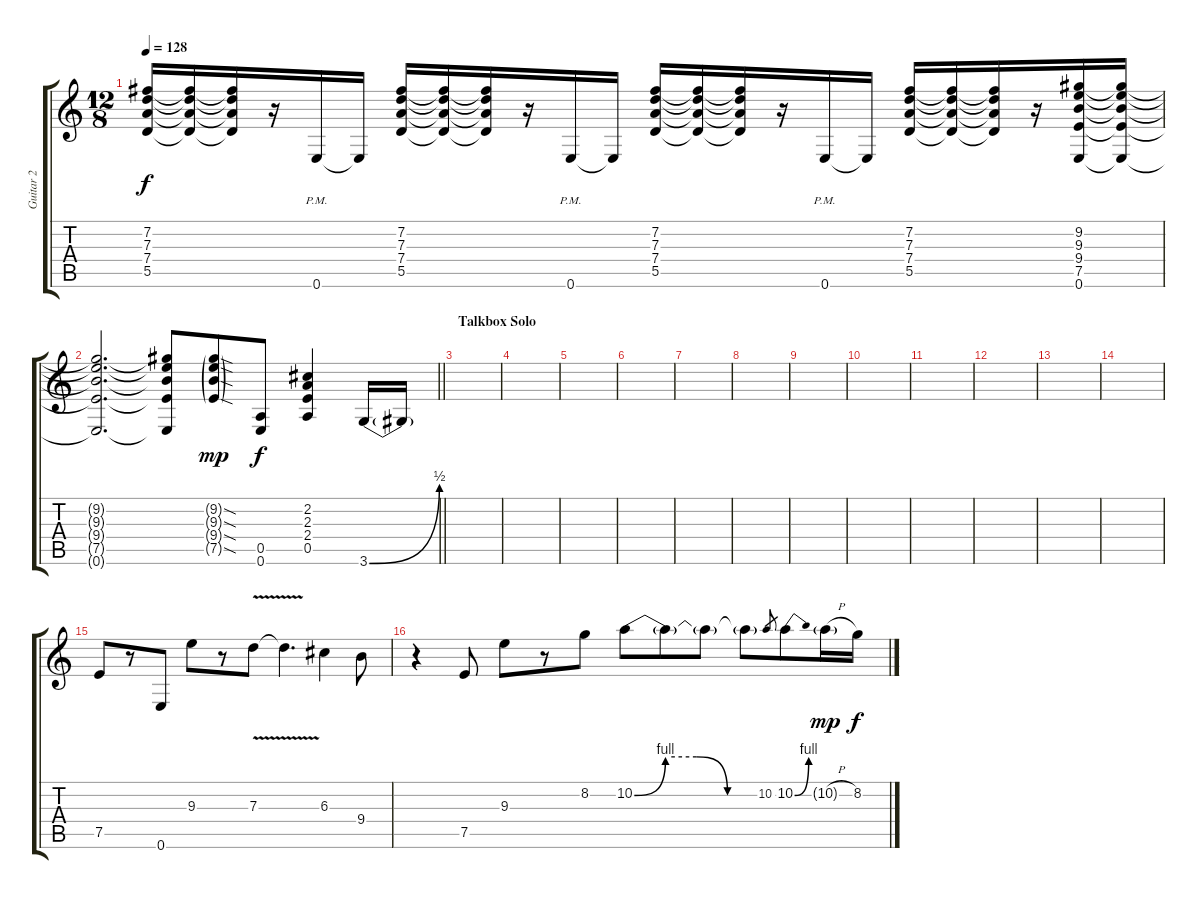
\track ("Guitar 2" "Guitar 2") {instrument overdrivenguitar}
\staff {score tabs}
\tuning (E4 B3 G3 D3 A2 E2) {hide}
\ts (12 8)
\tempo 128
\clef g2
\ks c
(7.2 7.3 7.4 5.5).16{dy f} (7.2{t} 7.3{t} 7.4{t} 5.5{t}).16 (7.2{t} 7.3{t} 7.4{t} 5.5{t}).16 r.16 0.6{pm}.16 0.6{t}.16 (7.2 7.3 7.4 5.5).16 (7.2{t} 7.3{t} 7.4{t} 5.5{t}).16 (7.2{t} 7.3{t} 7.4{t} 5.5{t}).16 r.16 0.6{pm}.16 0.6{t}.16 (7.2 7.3 7.4 5.5).16 (7.2{t} 7.3{t} 7.4{t} 5.5{t}).16 (7.2{t} 7.3{t} 7.4{t} 5.5{t}).16 r.16 0.6{pm}.16 0.6{t}.16 (7.2 7.3 7.4 5.5).16 (7.2{t} 7.3{t} 7.4{t} 5.5{t}).16 (7.2{t} 7.3{t} 7.4{t} 5.5{t}).16 r.16 (9.2 9.3 9.4 7.5 0.6).16 (9.2{t} 9.3{t} 9.4{t} 7.5{t} 0.6{t}).16 |
\barLineRight lightlight
(9.2{t} 9.3{t} 9.4{t} 7.5{t} 0.6{t}).2{d} (9.2{t} 9.3{t} 9.4{t} 7.5{t} 0.6{t}).8 (9.2{sod g} 9.3{sod g} 9.4{sod g} 7.5{sod g}).8{dy mp} (0.5 0.6).8{dy f} (2.2 2.3 2.4 0.5).4 3.6{be (bend 0 0 60 2)}.16 3.6{t}.16 |
\section ("" "Talkbox Solo")
|
|
|
|
|
|
|
|
|
|
|
|
7.5.8 r.8 0.6.8 9.3.8 r.8 7.3{v}.8 7.3{t}.4{d} 6.3.4 9.4.8 |
r.4 7.5.8 9.3.8 r.8 8.2.8 10.2{be (custom 0 0 15 4 30 4 45 0 60 0)}.8 10.2{t}.8 10.2{t}.8 10.2{t}.8 10.2.8{gr} 10.2{be (bend 0 0 60 4)}.8 10.2{h g}.16{dy mp} 8.2.16{dy f}
